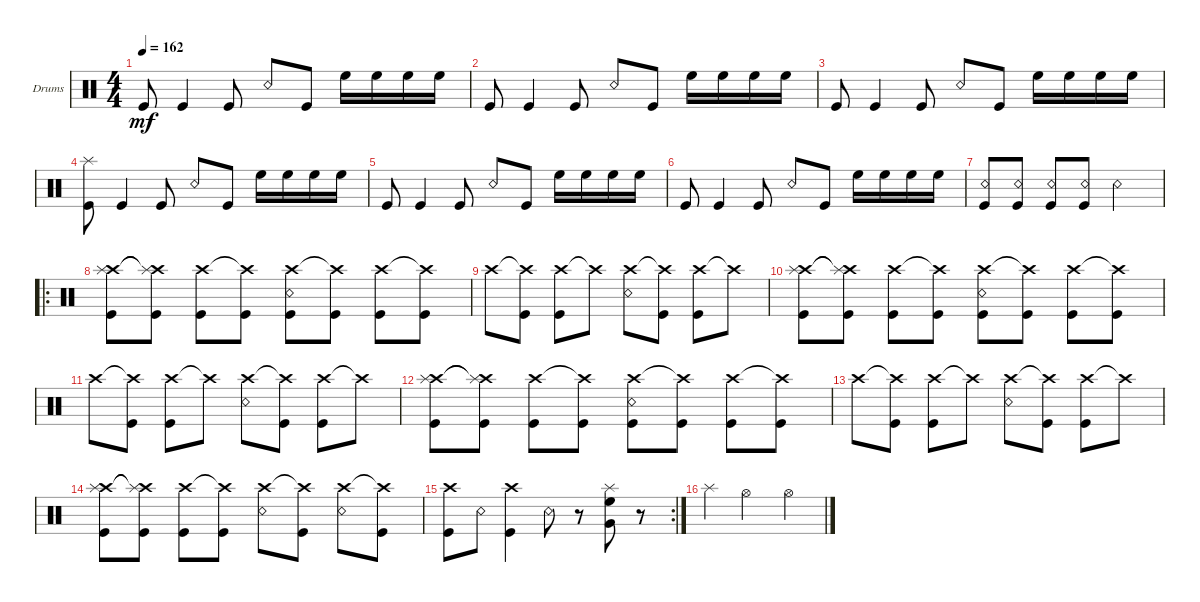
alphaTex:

\defaultSystemsLayout 4
\bracketExtendMode groupsimilarinstruments
\firstSystemTrackNameOrientation horizontal
\otherSystemsTrackNameOrientation horizontal
\track ("Drumkit" "Drums") {instrument percussion}
\staff {score}
\articulation defaults
\ts (4 4)
\tempo 162
\clef neutral
\ks c "Kick (hit)".8{dy mf} "Kick (hit)".4 "Kick (hit)".8 "Snare (rim shot)".8 "Kick (hit)".8 "High Floor Tom (hit)".16 "High Floor Tom (hit)".16 "High Floor Tom (hit)".16 "High Floor Tom (hit)".16
|
"Kick (hit)".8 "Kick (hit)".4 "Kick (hit)".8 "Snare (rim shot)".8 "Kick (hit)".8 "High Floor Tom (hit)".16 "High Floor Tom (hit)".16 "High Floor Tom (hit)".16 "High Floor Tom (hit)".16 |
"Kick (hit)".8 "Kick (hit)".4 "Kick (hit)".8 "Snare (rim shot)".8 "Kick (hit)".8 "High Floor Tom (hit)".16 "High Floor Tom (hit)".16 "High Floor Tom (hit)".16 "High Floor Tom (hit)".16 |
("Kick (hit)" "Splash (hit)").8 "Kick (hit)".4 "Kick (hit)".8 "Snare (rim shot)".8 "Kick (hit)".8 "High Floor Tom (hit)".16 "High Floor Tom (hit)".16 "High Floor Tom (hit)".16 "High Floor Tom (hit)".16 |
"Kick (hit)".8 "Kick (hit)".4 "Kick (hit)".8 "Snare (rim shot)".8 "Kick (hit)".8 "High Floor Tom (hit)".16 "High Floor Tom (hit)".16 "High Floor Tom (hit)".16 "High Floor Tom (hit)".16 |
"Kick (hit)".8 "Kick (hit)".4 "Kick (hit)".8 "Snare (rim shot)".8 "Kick (hit)".8 "High Floor Tom (hit)".16 "High Floor Tom (hit)".16 "High Floor Tom (hit)".16 "High Floor Tom (hit)".16 |
("Kick (hit)" "Snare (rim shot)").8 ("Kick (hit)" "Snare (rim shot)").8 ("Kick (hit)" "Snare (rim shot)").8 ("Kick (hit)" "Snare (rim shot)").8 "Snare (rim shot)".2 |
\ro
("Crash high (hit)" "Splash (hit)" "Kick (hit)").8 ("Crash high (hit)"{t} "Splash (hit)"{t} "Kick (hit)").8 ("Crash high (hit)" "Kick (hit)").8 ("Crash high (hit)"{t} "Kick (hit)").8 ("Crash high (hit)" "Snare (rim shot)" "Kick (hit)").8 ("Crash high (hit)"{t} "Kick (hit)").8 ("Crash high (hit)" "Kick (hit)").8 ("Crash high (hit)"{t} "Kick (hit)").8 |
"Crash high (hit)".8 ("Crash high (hit)"{t} "Kick (hit)").8 ("Crash high (hit)" "Kick (hit)").8 "Crash high (hit)"{t}.8 ("Crash high (hit)" "Snare (rim shot)").8 ("Crash high (hit)"{t} "Kick (hit)").8 ("Crash high (hit)" "Kick (hit)").8 "Crash high (hit)"{t}.8 |
("Crash high (hit)" "Splash (hit)" "Kick (hit)").8 ("Crash high (hit)"{t} "Splash (hit)"{t} "Kick (hit)").8 ("Crash high (hit)" "Kick (hit)").8 ("Crash high (hit)"{t} "Kick (hit)").8 ("Crash high (hit)" "Snare (rim shot)" "Kick (hit)").8 ("Crash high (hit)"{t} "Kick (hit)").8 ("Crash high (hit)" "Kick (hit)").8 ("Crash high (hit)"{t} "Kick (hit)").8 |
"Crash high (hit)".8 ("Crash high (hit)"{t} "Kick (hit)").8 ("Crash high (hit)" "Kick (hit)").8 "Crash high (hit)"{t}.8 ("Crash high (hit)" "Snare (rim shot)").8 ("Crash high (hit)"{t} "Kick (hit)").8 ("Crash high (hit)" "Kick (hit)").8 "Crash high (hit)"{t}.8 |
("Crash high (hit)" "Splash (hit)" "Kick (hit)").8 ("Crash high (hit)"{t} "Splash (hit)"{t} "Kick (hit)").8 ("Crash high (hit)" "Kick (hit)").8 ("Crash high (hit)"{t} "Kick (hit)").8 ("Crash high (hit)" "Snare (rim shot)" "Kick (hit)").8 ("Crash high (hit)"{t} "Kick (hit)").8 ("Crash high (hit)" "Kick (hit)").8 ("Crash high (hit)"{t} "Kick (hit)").8 |
"Crash high (hit)".8 ("Crash high (hit)"{t} "Kick (hit)").8 ("Crash high (hit)" "Kick (hit)").8 "Crash high (hit)"{t}.8 ("Crash high (hit)" "Snare (rim shot)").8 ("Crash high (hit)"{t} "Kick (hit)").8 ("Crash high (hit)" "Kick (hit)").8 "Crash high (hit)"{t}.8 |
("Crash high (hit)" "Splash (hit)" "Kick (hit)").8 ("Crash high (hit)"{t} "Splash (hit)"{t} "Kick (hit)").8 ("Crash high (hit)" "Kick (hit)").8 ("Crash high (hit)"{t} "Kick (hit)").8 ("Crash high (hit)" "Snare (rim shot)").8 ("Crash high (hit)"{t} "Kick (hit)").8 ("Crash high (hit)" "Snare (rim shot)").8 ("Crash high (hit)"{t} "Kick (hit)").8 |
\rc 2
("Kick (hit)" "Crash high (hit)").8 "Snare (rim shot)".8 ("Kick (hit)" "Crash high (hit)").4 "Snare (rim shot)".8 r.8 ("Splash (hit)" "Very Low Tom (hit)" "High Floor Tom (hit)").8 r.8 |
"Splash (hit)".4 "Hi-Hat (open)".2 "Hi-Hat (open)".4
